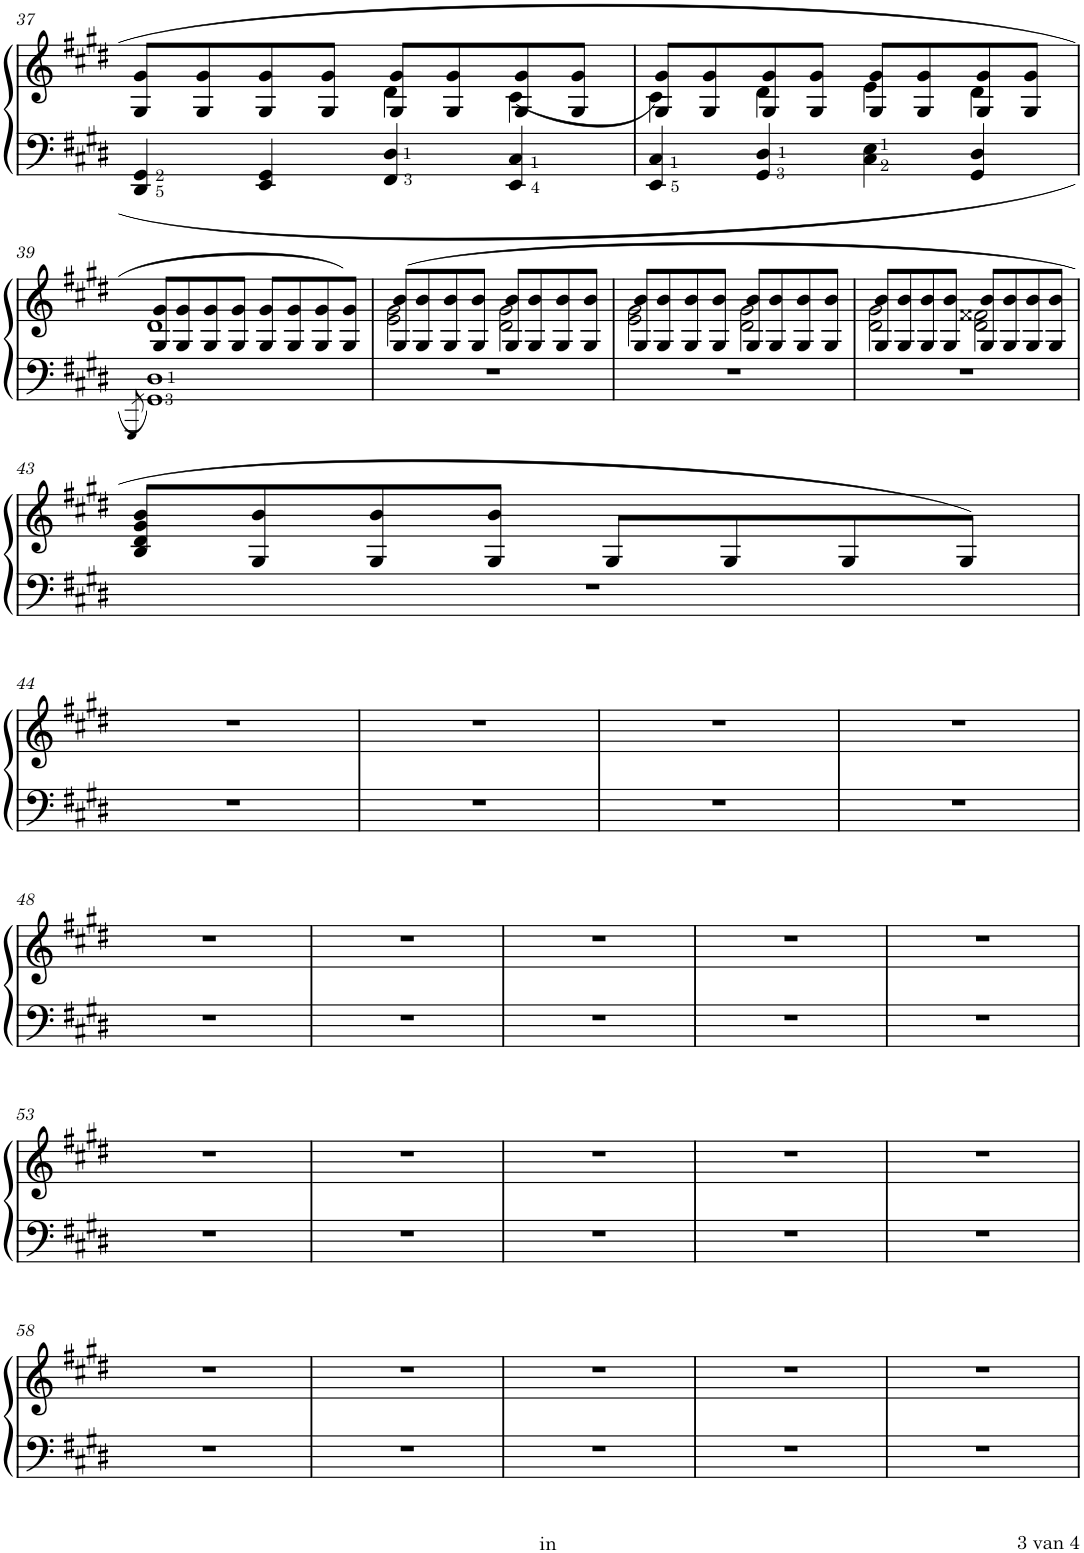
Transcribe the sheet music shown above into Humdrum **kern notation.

**kern	**kern
*part1	*part1
*staff2	*staff1
*I"Piano	*
*I'Pno.	*
!!LO:PB:g=z
*clefF4	*clefG2
*k[f#c#g#d#]	*k[f#c#g#d#]
*M4/4	*M4/4
*met(c)	*met(c)
=37	=37
*	*^
4DD#/ 4GG#/	8G#/ 8g#/L	2ryy
.	8G#/ 8g#/	.
4EE/ 4GG#/	8G#/ 8g#/	.
.	8G#/ 8g#/J	.
4FF#/ 4D#/	8G#/ 8g#/L	4d#\
.	8G#/ 8g#/	.
4EE/ 4C#/	8G#/ 8g#/	[4c#\
.	8G#/ 8g#/J	.
=38	=38	=38
4EE/ 4C#/	8G#/ 8g#/L	4c#\]
.	8G#/ 8g#/	.
4GG#/ 4D#/	8G#/ 8g#/	4d#\
.	8G#/ 8g#/J	.
4C#\ 4E\	8G#/ 8g#/L	4e\
.	8G#/ 8g#/	.
4GG#/ 4D#/	8G#/ 8g#/	4d#\
.	8G#/ 8g#/J	.
!!LO:LB:g=z	!!
=39	=39	=39
8qGGG#/	.	.
1GG# 1D#	8G#/ 8g#/L	1d#
.	8G#/ 8g#/	.
.	8G#/ 8g#/	.
.	8G#/ 8g#/J	.
.	8G#/ 8g#/L	.
.	8G#/ 8g#/	.
.	8G#/ 8g#/	.
.	8G#/ 8g#/J	.
=40	=40	=40
1r	(8G#/ 8b/L	2e\ 2g#\
.	8G#/ 8b/	.
.	8G#/ 8b/	.
.	8G#/ 8b/J	.
.	8G#/ 8b/L	2d#\ 2g#\
.	8G#/ 8b/	.
.	8G#/ 8b/	.
.	8G#/ 8b/J	.
=41	=41	=41
1r	8G#/ 8b/L	2e\ 2g#\
.	8G#/ 8b/	.
.	8G#/ 8b/	.
.	8G#/ 8b/J	.
.	8G#/ 8b/L	2d#\ 2g#\
.	8G#/ 8b/	.
.	8G#/ 8b/	.
.	8G#/ 8b/J	.
=42	=42	=42
1r	8G#/ 8b/L	2d#\ 2g#\
.	8G#/ 8b/	.
.	8G#/ 8b/	.
.	8G#/ 8b/J	.
.	8G#/ 8b/L	2d#\ 2f##X\
.	8G#/ 8b/	.
.	8G#/ 8b/	.
.	8G#/ 8b/J	.
*	*v	*v
!!LO:LB:g=z
=43	=43
1r	8B/ 8d#/ 8g#/ 8b/L
.	8G#/ 8b/
.	8G#/ 8b/
.	8G#/ 8b/J
.	8G#/L
.	8G#/
.	8G#/
.	8G#/J)
!!LO:LB:g=z
=44	=44
1r	1r
=45	=45
1r	1r
=46	=46
1r	1r
=47	=47
1r	1r
!!LO:LB:g=z
=48	=48
1r	1r
=49	=49
1r	1r
=50	=50
1r	1r
=51	=51
1r	1r
=52	=52
1r	1r
!!LO:LB:g=z
=53	=53
1r	1r
=54	=54
1r	1r
=55	=55
1r	1r
=56	=56
1r	1r
=57	=57
1r	1r
!!LO:LB:g=z
=58	=58
1r	1r
=59	=59
1r	1r
=60	=60
1r	1r
=61	=61
1r	1r
=62	=62
1r	1r
=	=
*-	*-
